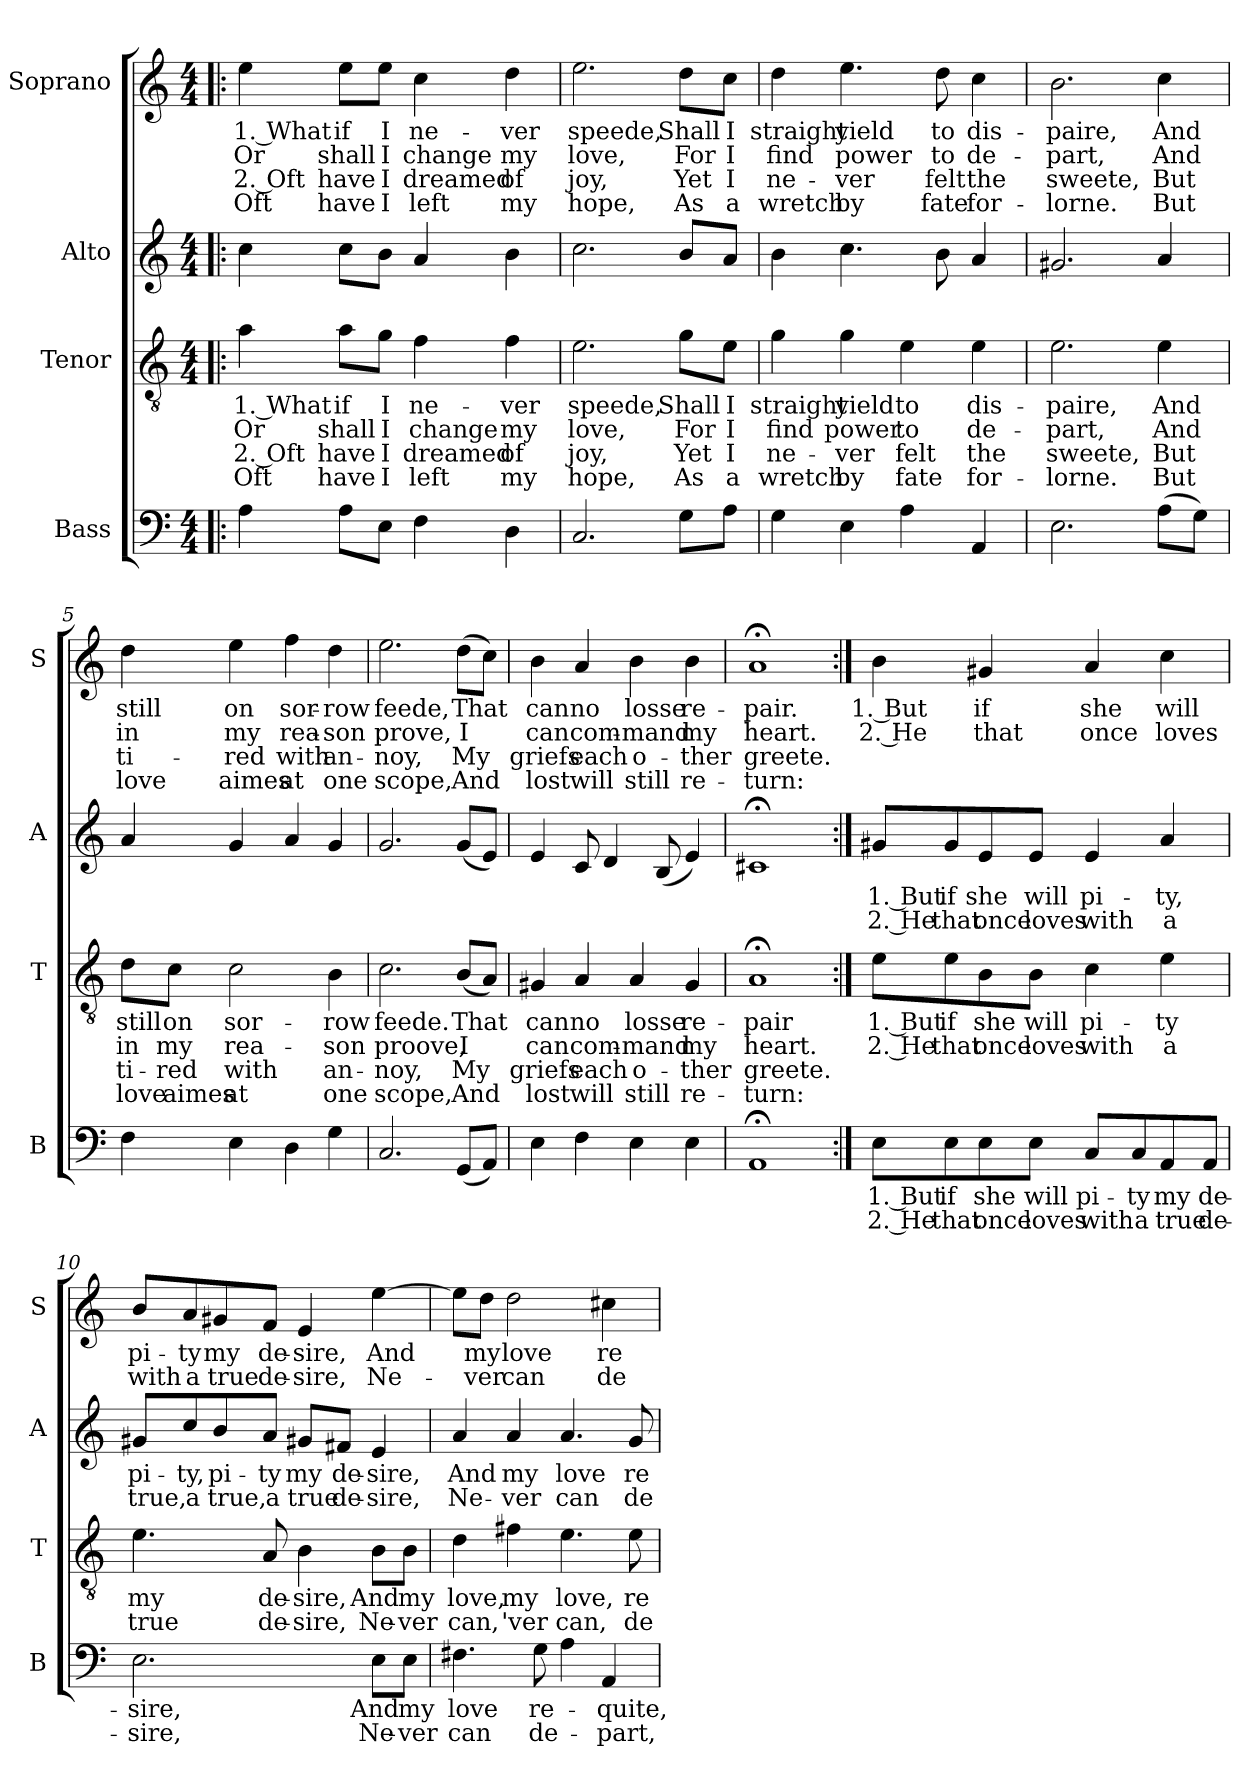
**kern	**text	**text	**kern	**text	**text	**text	**text	**kern	**text	**text	**kern	**text	**text	**text	**text
*part4	*part4	*part4	*part3	*part3	*part3	*part3	*part3	*part2	*part2	*part2	*part1	*part1	*part1	*part1	*part1
*staff4	*staff4	*staff4	*staff3	*staff3	*staff3	*staff3	*staff3	*staff2	*staff2	*staff2	*staff1	*staff1	*staff1	*staff1	*staff1
*I"Bass	*	*	*I"Tenor	*	*	*	*	*I"Alto	*	*	*I"Soprano	*	*	*	*
*I'B	*	*	*I'T	*	*	*	*	*I'A	*	*	*I'S	*	*	*	*
*clefF4	*	*	*clefGv2	*	*	*	*	*clefG2	*	*	*clefG2	*	*	*	*
*k[]	*	*	*k[]	*	*	*	*	*k[]	*	*	*k[]	*	*	*	*
*M4/4	*	*	*M4/4	*	*	*	*	*M4/4	*	*	*M4/4	*	*	*	*
=1!|:	=1!|:	=1!|:	=1!|:	=1!|:	=1!|:	=1!|:	=1!|:	=1!|:	=1!|:	=1!|:	=1!|:	=1!|:	=1!|:	=1!|:	=1!|:
4A\	.	.	4a\	1. What	Or	2. Oft	Oft	4cc\	.	.	4ee\	1. What	Or	2. Oft	Oft
8A\L	.	.	8a\L	if	shall	have	have	8cc\L	.	.	8ee\L	if	shall	have	have
8E\J	.	.	8g\J	I	I	I	I	8b\J	.	.	8ee\J	I	I	I	I
4F\	.	.	4f\	ne-	change	dreamed	left	4a/	.	.	4cc\	ne-	change	dreamed	left
4D\	.	.	4f\	-ver	my	of	my	4b\	.	.	4dd\	-ver	my	of	my
=2	=2	=2	=2	=2	=2	=2	=2	=2	=2	=2	=2	=2	=2	=2	=2
2.C/	.	.	2.e\	speede,	love,	joy,	hope,	2.cc\	.	.	2.ee\	speede,	love,	joy,	hope,
8G\L	.	.	8g\L	Shall	For	Yet	As	8b/L	.	.	8dd\L	Shall	For	Yet	As
8A\J	.	.	8e\J	I	I	I	a	8a/J	.	.	8cc\J	I	I	I	a
=3	=3	=3	=3	=3	=3	=3	=3	=3	=3	=3	=3	=3	=3	=3	=3
4G\	.	.	4g\	straight	find	ne-	wretch	4b\	.	.	4dd\	straight	find	ne-	wretch
4E\	.	.	4g\	yield	power	-ver	by	4.cc\	.	.	4.ee\	yield	power	-ver	by
4A\	.	.	4e\	to	to	felt	fate	.	.	.	.	.	.	.	.
.	.	.	.	.	.	.	.	8b\	.	.	8dd\	to	to	felt	fate
4AA/	.	.	4e\	dis-	de-	the	for-	4a/	.	.	4cc\	dis-	de-	the	for-
=4	=4	=4	=4	=4	=4	=4	=4	=4	=4	=4	=4	=4	=4	=4	=4
2.E\	.	.	2.e\	-paire,	-part,	sweete,	-lorne.	2.g#X/	.	.	2.b\	-paire,	-part,	sweete,	-lorne.
(8A\L	.	.	4e\	And	And	But	But	4a/	.	.	4cc\	And	And	But	But
8G\J)	.	.	.	.	.	.	.	.	.	.	.	.	.	.	.
=5	=5	=5	=5	=5	=5	=5	=5	=5	=5	=5	=5	=5	=5	=5	=5
4F\	.	.	8d\L	still	in	ti-	love	4a/	.	.	4dd\	still	in	ti-	love
.	.	.	8c\J	on	my	-red	aimes	.	.	.	.	.	.	.	.
4E\	.	.	2c\	sor-	rea-	with	at	4g/	.	.	4ee\	on	my	-red	aimes
4D\	.	.	.	.	.	.	.	4a/	.	.	4ff\	sor-	rea-	with	at
4G\	.	.	4B\	-row	-son	an-	one	4g/	.	.	4dd\	-row	-son	an-	one
!!LO:LB:g=z
=6	=6	=6	=6	=6	=6	=6	=6	=6	=6	=6	=6	=6	=6	=6	=6
2.C/	.	.	2.c\	feede.	proove,	-noy,	scope,	2.g/	.	.	2.ee\	feede,	prove,	-noy,	scope,
(8GG/L	.	.	(8B/L	That	I	My	And	(8g/L	.	.	(8dd\L	That	I	My	And
8AA/J)	.	.	8A/J)	.	.	.	.	8e/J)	.	.	8cc\J)	.	.	.	.
=7	=7	=7	=7	=7	=7	=7	=7	=7	=7	=7	=7	=7	=7	=7	=7
4E\	.	.	4G#X/	can	can	griefs	lost	4e/	.	.	4b\	can	can	griefs	lost
4F\	.	.	4A/	no	com-	each	will	8c/	.	.	4a/	no	com-	each	will
.	.	.	.	.	.	.	.	4d/	.	.	.	.	.	.	.
4E\	.	.	4A/	losse	-mand	o-	still	.	.	.	4b\	losse	-mand	o-	still
.	.	.	.	.	.	.	.	(8B/	.	.	.	.	.	.	.
4E\	.	.	4G#/	re-	my	-ther	re-	4e/)	.	.	4b\	re-	my	-ther	re-
=8	=8	=8	=8	=8	=8	=8	=8	=8	=8	=8	=8	=8	=8	=8	=8
1AA;<	.	.	1A;<	-pair	heart.	greete.	-turn:	1c#X;<	.	.	1a;<	-pair.	heart.	greete.	-turn:
=9:|!	=9:|!	=9:|!	=9:|!	=9:|!	=9:|!	=9:|!	=9:|!	=9:|!	=9:|!	=9:|!	=9:|!	=9:|!	=9:|!	=9:|!	=9:|!
8E\L	1. But	2. He	8e\L	1. But	2. He	.	.	8g#X/L	1. But	2. He	4b\	1. But	2. He	.	.
8E\	if	that	8e\	if	that	.	.	8g#/	if	that	.	.	.	.	.
8E\	she	once	8B\	she	once	.	.	8e/	she	once	4g#X/	if	that	.	.
8E\J	will	loves	8B\J	will	loves	.	.	8e/J	will	loves	.	.	.	.	.
8C/L	pi-	with	4c\	pi-	with	.	.	4e/	pi-	with	4a/	she	once	.	.
8C/	-ty	a	.	.	.	.	.	.	.	.	.	.	.	.	.
8AA/	my	true	4e\	-ty	a	.	.	4a/	-ty,	a	4cc\	will	loves	.	.
8AA/J	de-	de-	.	.	.	.	.	.	.	.	.	.	.	.	.
=10	=10	=10	=10	=10	=10	=10	=10	=10	=10	=10	=10	=10	=10	=10	=10
2.E\	-sire,	-sire,	4.e\	my	true	.	.	8g#X/L	pi-	true,	8b/L	pi-	with	.	.
.	.	.	.	.	.	.	.	8cc/	-ty,	a	8a/	-ty	a	.	.
.	.	.	.	.	.	.	.	8b/	pi-	true,	8g#X/	my	true	.	.
.	.	.	8A/	de-	de-	.	.	8a/J	-ty	a	8f/J	de-	de-	.	.
.	.	.	4B\	-sire,	-sire,	.	.	8g#X/L	my	true	4e/	-sire,	-sire,	.	.
.	.	.	.	.	.	.	.	8f#X/J	de-	de-	.	.	.	.	.
8E\L	And	Ne-	8B\L	And	Ne-	.	.	4e/	-sire,	-sire,	[4ee\	And	Ne-	.	.
8E\J	my	-ver	8B\J	my	-ver	.	.	.	.	.	.	.	.	.	.
!!LO:PB:g=z
=11	=11	=11	=11	=11	=11	=11	=11	=11	=11	=11	=11	=11	=11	=11	=11
4.F#X\	love	can	4d\	love,	can,	.	.	4a/	And	Ne-	8ee\L]	.	.	.	.
.	.	.	.	.	.	.	.	.	.	.	8dd\J	my	-ver	.	.
.	.	.	4f#X\	my	'ver	.	.	4a/	my	-ver	2dd\	love	can	.	.
8G\	re-	de-	.	.	.	.	.	.	.	.	.	.	.	.	.
4A\	.	.	4.e\	love,	can,	.	.	4.a/	love	can	.	.	.	.	.
4AA/	-quite,	-part,	.	.	.	.	.	.	.	.	4cc#X\	re-	de-	.	.
.	.	.	8e\	re-	de-	.	.	8g/	re-	de-	.	.	.	.	.
=	=	=	=	=	=	=	=	=	=	=	=	=	=	=	=
*-	*-	*-	*-	*-	*-	*-	*-	*-	*-	*-	*-	*-	*-	*-	*-
